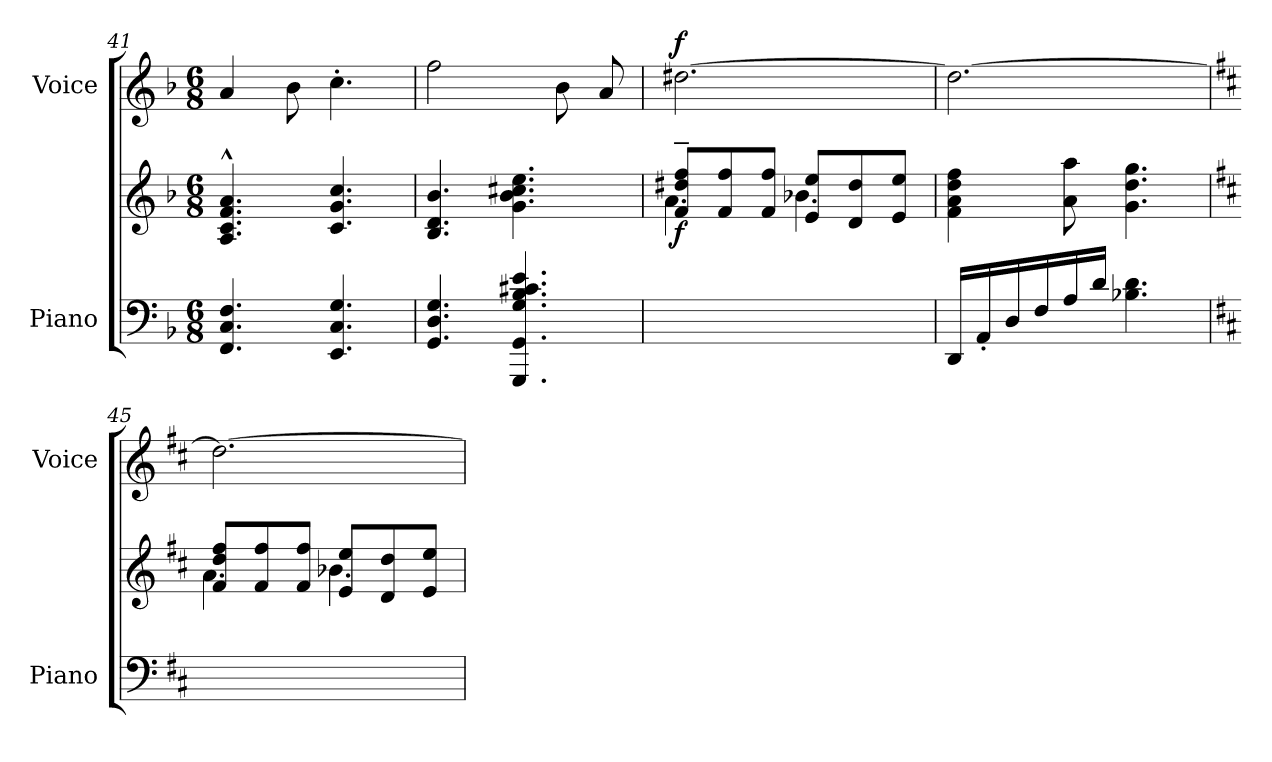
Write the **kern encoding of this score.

**kern	**kern	**dynam	**kern	**dynam
*part2	*part2	*part2	*part1	*part1
*staff3	*staff2	*staff2/3	*staff1	*staff1
*I"Piano	*	*	*I"Voice	*
*I'Piano	*	*	*I'Voice	*
!!LO:LB:g=z
*clefF4	*clefG2	*	*clefG2	*
*k[b-]	*k[b-]	*	*k[b-]	*
*M6/8	*M6/8	*	*M6/8	*
=41	=41	=41	=41	=41
4.FF/ 4.C/ 4.F/	4.A/^^> 4.c/^^> 4.f/^^> 4.a/^^>	.	4a/	.
.	.	.	8b-\	.
4.EE/ 4.C/ 4.G/	4.c/ 4.g/ 4.cc/	.	4.cc'<\	.
=42	=42	=42	=42	=42
4.GG/ 4.D/ 4.G/	4.B-/ 4.d/ 4.b-/	.	2ff\	.
4.GGG/ 4.GG/ 4.G/ 4.B-/ 4.c#X/ 4.e/	4.g\ 4.b-\ 4.cc#X\ 4.ee\	.	.	.
.	.	.	8b-\	.
.	.	.	8a/	.
=43	=43	=43	=43	=43
*	*^	*	*	*
!	!	!	!LO:DY:b	!	!LO:DY:a
2.ryy	8f/~> 8dd#X/~> 8ff/~>L	4.a\	f	[>2.dd#X\	f
.	8f/ 8ff/	.	.	.	.
.	8f/ 8ff/J	.	.	.	.
.	8e/ 8ee/L	4.b-X\	.	.	.
.	8d/ 8dd#/	.	.	.	.
.	8e/ 8ee/J	.	.	.	.
*	*v	*v	*	*	*
=44	=44	=44	=44	=44
16DD/LL	4f\ 4a\ 4dd\ 4ff\	.	2.dd#\_	.
16AA'</	.	.	.	.
16D/	.	.	.	.
16F/	.	.	.	.
16A/	8a\ 8aa\	.	.	.
16d/JJ	.	.	.	.
4.B-X\ 4.d\	4.g\ 4.dd\ 4.gg\	.	.	.
!!LO:LB:g=z
=45	=45	=45	=45	=45
*k[f#c#]	*k[f#c#]	*	*k[f#c#]	*
*	*^	*	*	*
2.ryy	8f#/ 8dd/ 8ff#/L	4.a\	.	2.dd#\_>	.
.	8f#/ 8ff#/	.	.	.	.
.	8f#/ 8ff#/J	.	.	.	.
.	8e/ 8ee/L	4.b-X\	.	.	.
.	8d/ 8dd/	.	.	.	.
.	8e/ 8ee/J	.	.	.	.
*	*v	*v	*	*	*
=	=	=	=	=
*-	*-	*-	*-	*-
